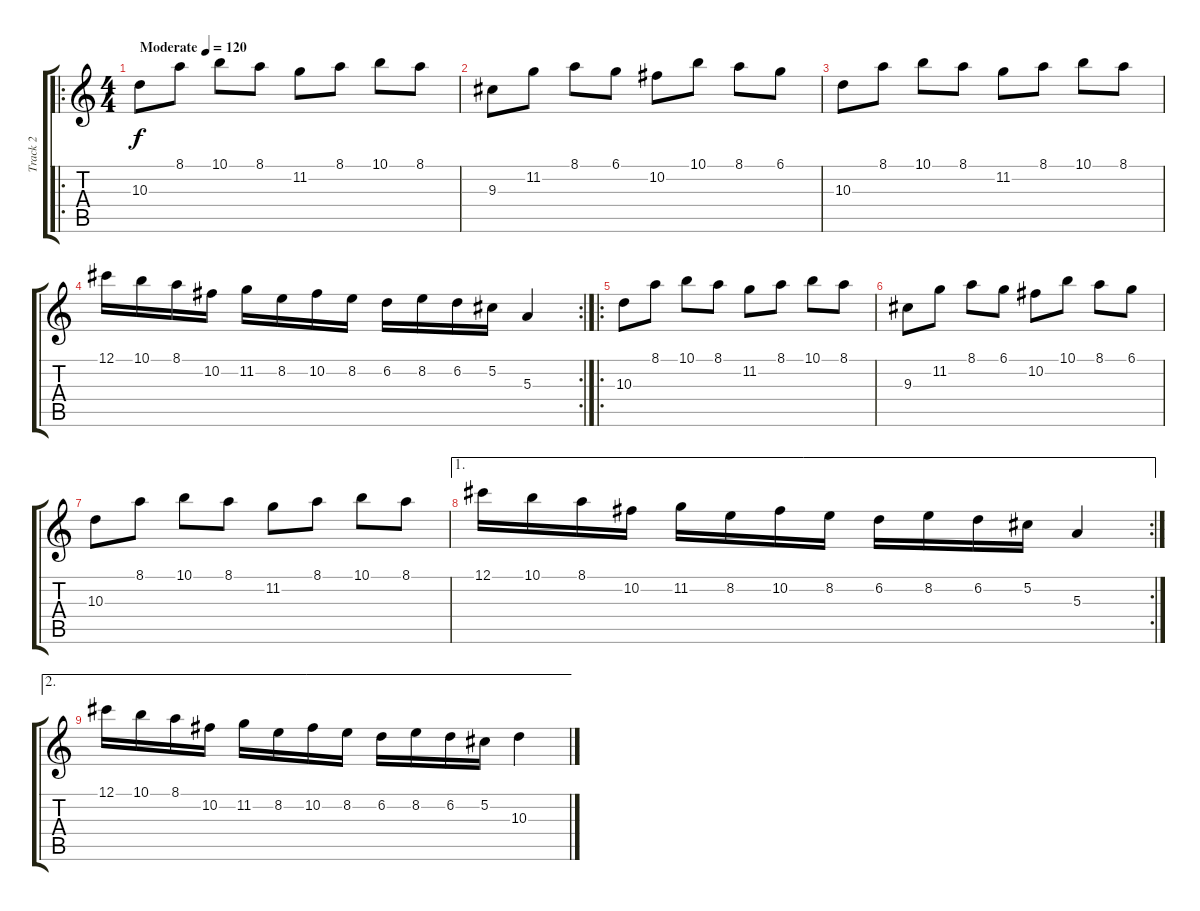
\track ("Track 2" "Track 2") {instrument distortionguitar}
\staff {score tabs}
\tuning (Db4 Ab3 E3 B2 Gb2 B1) {hide}
\ro
\ts (4 4)
\tempo (120 "Moderate")
\clef g2
\ks c
10.3.8{dy f instrument distortionguitar} 8.1.8 10.1.8 8.1.8 11.2.8 8.1.8 10.1.8 8.1.8 |
9.3.8 11.2.8 8.1.8 6.1.8 10.2.8 10.1.8 8.1.8 6.1.8 |
10.3.8 8.1.8 10.1.8 8.1.8 11.2.8 8.1.8 10.1.8 8.1.8 |
\rc 2
12.1.16 10.1.16 8.1.16 10.2.16 11.2.16 8.2.16 10.2.16 8.2.16 6.2.16 8.2.16 6.2.16 5.2.16 5.3.4 |
\ro
10.3.8 8.1.8 10.1.8 8.1.8 11.2.8 8.1.8 10.1.8 8.1.8 |
9.3.8 11.2.8 8.1.8 6.1.8 10.2.8 10.1.8 8.1.8 6.1.8 |
10.3.8 8.1.8 10.1.8 8.1.8 11.2.8 8.1.8 10.1.8 8.1.8 |
\ae 1
\rc 2
12.1.16 10.1.16 8.1.16 10.2.16 11.2.16 8.2.16 10.2.16 8.2.16 6.2.16 8.2.16 6.2.16 5.2.16 5.3.4 |
\ae 2
12.1.16 10.1.16 8.1.16 10.2.16 11.2.16 8.2.16 10.2.16 8.2.16 6.2.16 8.2.16 6.2.16 5.2.16 10.3.4
